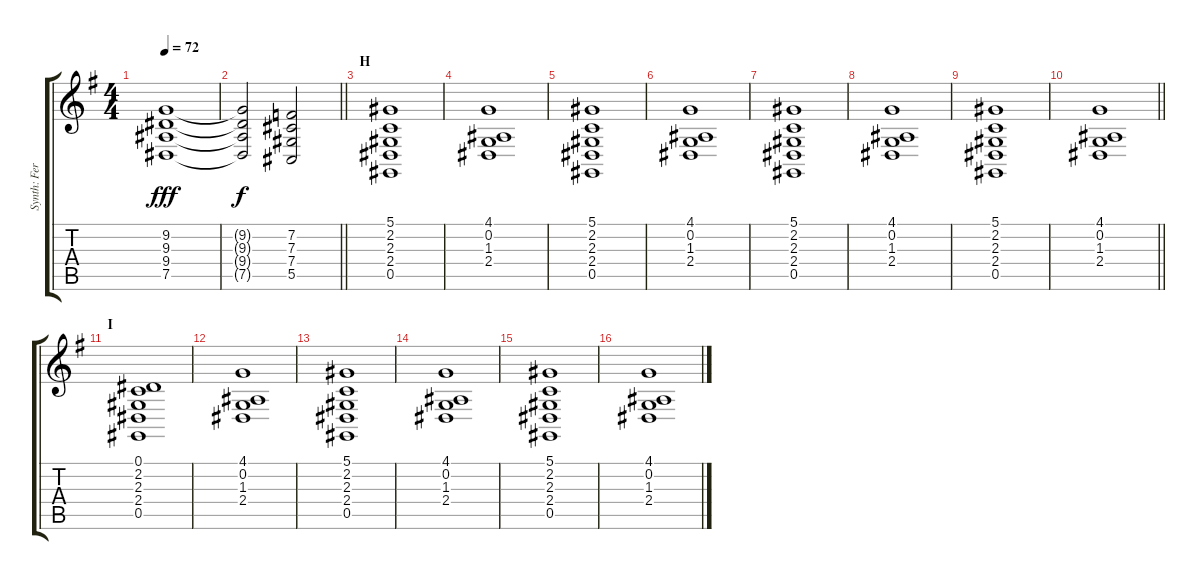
\track ("Synth: Ferdy" "Synth: Fer") {instrument stringensemble1}
\staff {score tabs}
\tuning (Eb4 Bb3 Gb3 Db3 Ab2 Eb2) {hide}
\ts (4 4)
\tempo 72
\clef g2
\ks g
(9.2 9.3 9.4 7.5).1{dy fff} |
\barLineRight lightlight
(9.2{t} 9.3{t} 9.4{t} 7.5{t}).2{dy f} (7.2 7.3 7.4 5.5).2 |
\section ("" "H")
(5.1 2.2 2.3 2.4 0.5).1 |
(4.1 0.2 1.3 2.4).1 |
(5.1 2.2 2.3 2.4 0.5).1 |
(4.1 0.2 1.3 2.4).1 |
(5.1 2.2 2.3 2.4 0.5).1 |
(4.1 0.2 1.3 2.4).1 |
(5.1 2.2 2.3 2.4 0.5).1 |
\barLineRight lightlight
(4.1 0.2 1.3 2.4).1 |
\section ("" "I")
(0.1 2.2 2.3 2.4 0.5).1 |
(4.1 0.2 1.3 2.4).1 |
(5.1 2.2 2.3 2.4 0.5).1 |
(4.1 0.2 1.3 2.4).1 |
(5.1 2.2 2.3 2.4 0.5).1 |
(4.1 0.2 1.3 2.4).1
